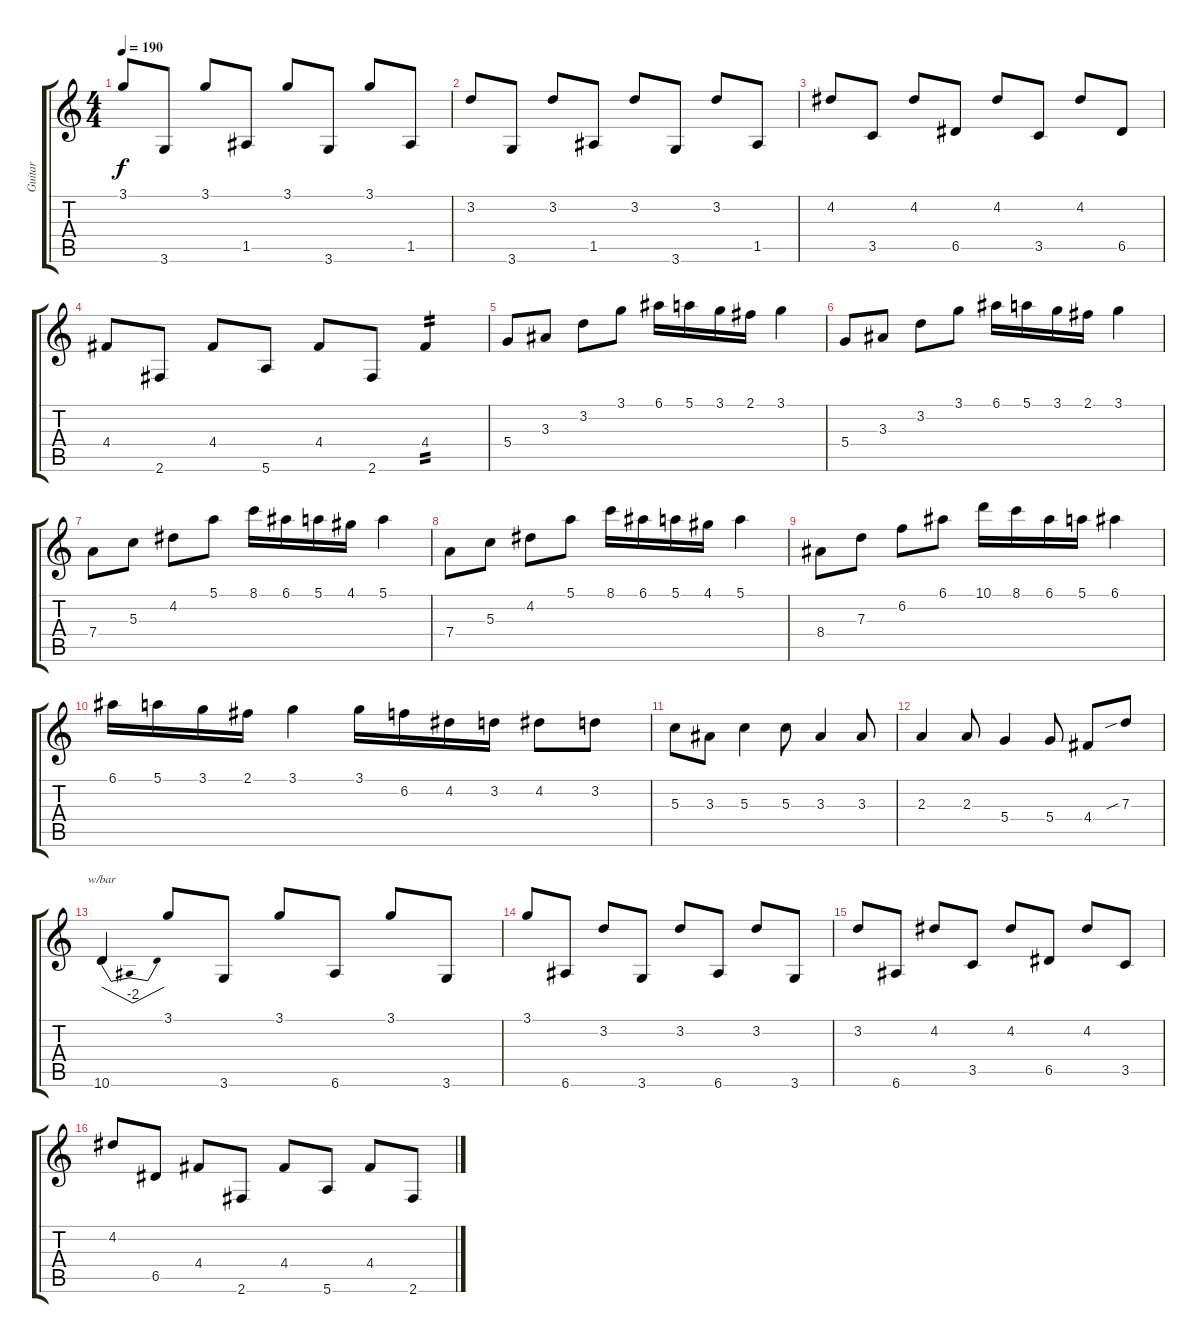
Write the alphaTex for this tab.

\track ("Guitar" "Guitar") {instrument acousticguitarnylon}
\staff {score tabs}
\tuning (E4 B3 G3 D3 A2 E2) {hide}
\ts (4 4)
\tempo 190
\clef g2
\ks c
3.1.8{dy f instrument acousticguitarnylon} 3.6.8 3.1.8 1.5.8 3.1.8 3.6.8 3.1.8 1.5.8 |
3.2.8 3.6.8 3.2.8 1.5.8 3.2.8 3.6.8 3.2.8 1.5.8 |
4.2.8 3.5.8 4.2.8 6.5.8 4.2.8 3.5.8 4.2.8 6.5.8 |
4.4.8 2.6.8 4.4.8 5.6.8 4.4.8 2.6.8 4.4.4{tp 2} |
5.4.8 3.3.8 3.2.8 3.1.8 6.1.16 5.1.16 3.1.16 2.1.16 3.1.4 |
5.4.8 3.3.8 3.2.8 3.1.8 6.1.16 5.1.16 3.1.16 2.1.16 3.1.4 |
7.4.8 5.3.8 4.2.8 5.1.8 8.1.16 6.1.16 5.1.16 4.1.16 5.1.4 |
7.4.8 5.3.8 4.2.8 5.1.8 8.1.16 6.1.16 5.1.16 4.1.16 5.1.4 |
8.4.8 7.3.8 6.2.8 6.1.8 10.1.16 8.1.16 6.1.16 5.1.16 6.1.4 |
6.1.16 5.1.16 3.1.16 2.1.16 3.1.4 3.1.16 6.2.16 4.2.16 3.2.16 4.2.8 3.2.8 |
5.3.8 3.3.8 5.3.4 5.3.8 3.3.4 3.3.8 |
2.3.4 2.3.8 5.4.4 5.4.8 4.4.8 7.3{sib}.8 |
10.6.4{tbe (dip default 0 0 30 -8 60 0)} 3.1.8 3.6.8 3.1.8 6.6.8 3.1.8 3.6.8 |
3.1.8 6.6.8 3.2.8 3.6.8 3.2.8 6.6.8 3.2.8 3.6.8 |
3.2.8 6.6.8 4.2.8 3.5.8 4.2.8 6.5.8 4.2.8 3.5.8 |
4.2.8 6.5.8 4.4.8 2.6.8 4.4.8 5.6.8 4.4.8 2.6.8
